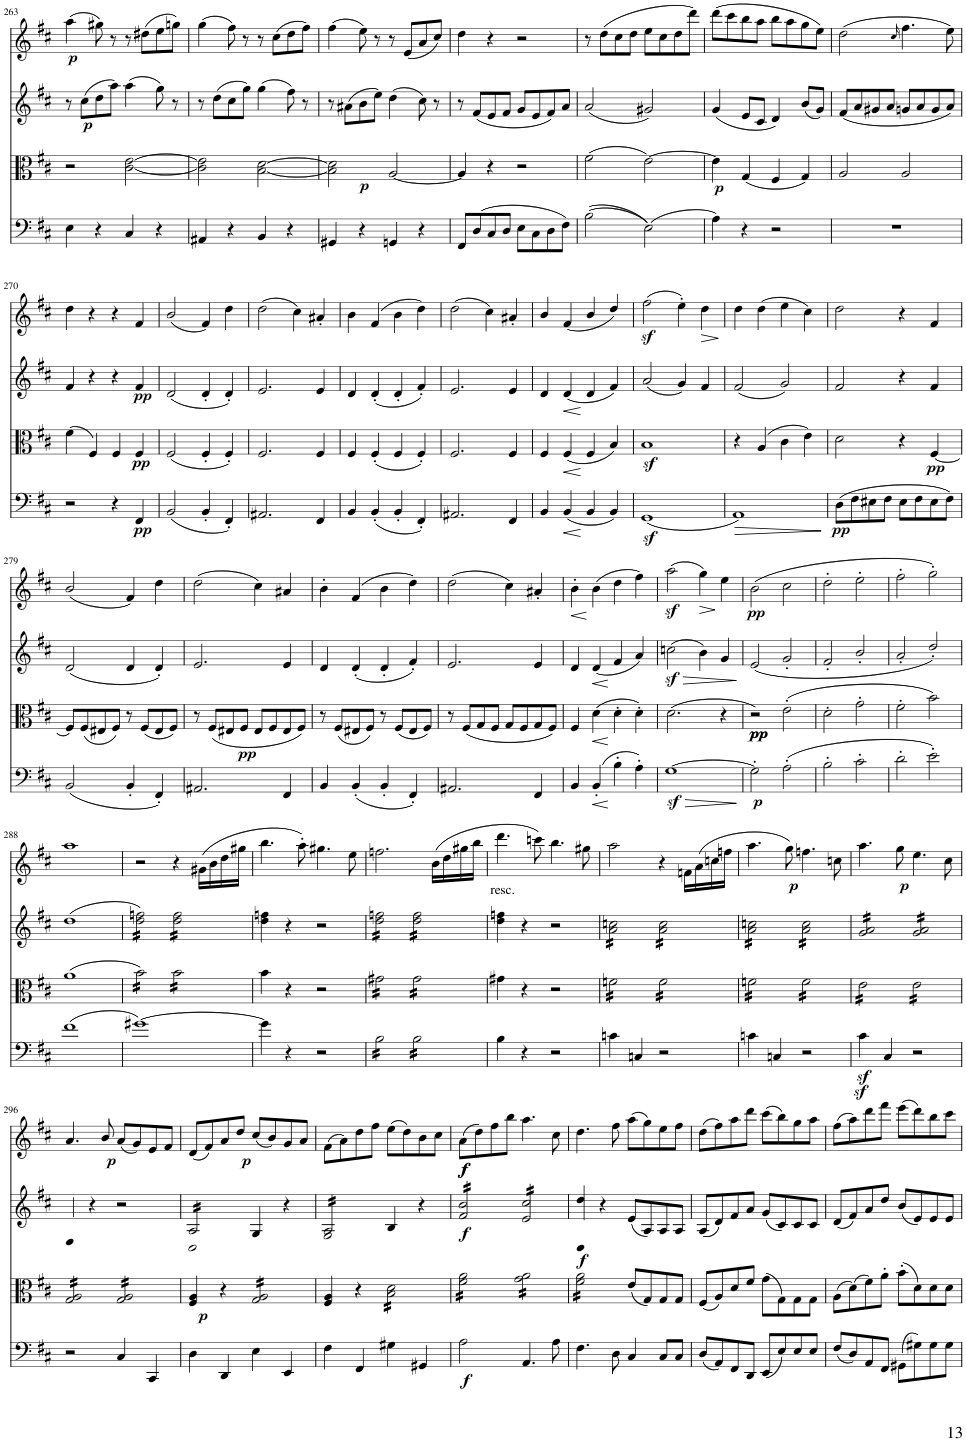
**kern	**dynam	**kern	**dynam	**kern	**dynam	**kern	**text	**dynam
*part4	*part4	*part3	*part3	*part2	*part2	*part1	*part1	*part1
*staff4	*staff4	*staff3	*staff3	*staff2	*staff2	*staff1	*staff1	*staff1
*I"Piano	*	*I"Piano	*	*I"Piano	*	*I"Piano	*	*
*I'Pno	*	*I'Pno	*	*I'Pno	*	*I'Pno	*	*
!!LO:PB:g=z
*clefF4	*	*clefC3	*	*clefG2	*	*clefG2	*	*
*k[f#c#]	*	*k[f#c#]	*	*k[f#c#]	*	*k[f#c#]	*	*
*M4/4	*	*M4/4	*	*M4/4	*	*M4/4	*	*
*met(c)	*	*met(c)	*	*met(c)	*	*met(c)	*	*
=263	=263	=263	=263	=263	=263	=263	=263	=263
!	!	!	!	!	!	!	!	!LO:DY:b
4E\	.	2r	.	8r	.	(4aa\	.	p
!	!	!	!	!	!LO:DY:b	!	!	!
.	.	.	.	(8cc#\L	p	.	.	.
4r	.	.	.	8dd\	.	8gg#X\)	.	.
.	.	.	.	8aa\J)	.	8r	.	.
4C#/	.	[2c#\ [2e\	.	(4aa\	.	8r	.	.
.	.	.	.	.	.	(8dd#X\L	.	.
4r	.	.	.	8gg\)	.	8ee\	.	.
.	.	.	.	8r	.	8ggn\J)	.	.
=264	=264	=264	=264	=264	=264	=264	=264	=264
4AA#X/	.	2c#\] 2e\]	.	8r	.	(4gg\	.	.
.	.	.	.	(8dd\L	.	.	.	.
4r	.	.	.	8cc#\	.	8ff#\)	.	.
.	.	.	.	8gg\J)	.	8r	.	.
4BB/	.	[2B\ [2d\	.	(4gg\	.	8r	.	.
.	.	.	.	.	.	(8cc#\L	.	.
4r	.	.	.	8ff#\)	.	8dd\	.	.
.	.	.	.	8r	.	8ff#\J)	.	.
=265	=265	=265	=265	=265	=265	=265	=265	=265
*	*	*^	*	*	*	*	*	*
4GG#X/	.	2B\] 2d\]	4ryy	.	8r	.	(4ff#\	.	.
.	.	.	.	.	(8a#X\L	.	.	.	.
!	!	!	!	!LO:DY:b	!	!	!	!	!
4r	.	.	2.ryy	p	8b\	.	8ee\)	.	.
.	.	.	.	.	8ee\J)	.	8r	.	.
4GGn/	.	[2A/	.	.	(4dd\	.	8r	.	.
.	.	.	.	.	.	.	(8e/L	.	.
4r	.	.	.	.	8cc#\)	.	8a/	.	.
.	.	.	.	.	8r	.	8cc#/J)	.	.
*	*	*v	*v	*	*	*	*	*	*
=266	=266	=266	=266	=266	=266	=266	=266	=266
8FF#/L	.	4A/]	.	8r	.	4dd\	.	.
(8D/	.	.	.	(8f#/L	.	.	.	.
8C#/	.	4r	.	8e/	.	4r	.	.
8D/J	.	.	.	8f#/J	.	.	.	.
8E\L	.	2r	.	8g/L	.	2r	.	.
8C#\	.	.	.	8e/	.	.	.	.
8D\	.	.	.	8f#/)	.	.	.	.
8F#\J)	.	.	.	8a/J	.	.	.	.
=267	=267	=267	=267	=267	=267	=267	=267	=267
((2B\	.	(2f#\	.	(2a/	.	8r	.	.
.	.	.	.	.	.	(8dd\L	.	.
.	.	.	.	.	.	8cc#\	.	.
.	.	.	.	.	.	8dd\J	.	.
(2E\))	.	[2e\)	.	2g#X/)	.	8ee\L	.	.
.	.	.	.	.	.	8cc#\	.	.
.	.	.	.	.	.	8dd\	.	.
.	.	.	.	.	.	8ddd\J)	.	.
=268	=268	=268	=268	=268	=268	=268	=268	=268
!	!	!	!LO:DY:b	!	!	!	!	!
4A\)	.	4e\]	p	(4g/	.	(8ddd\L	.	.
.	.	.	.	.	.	8ccc#\	.	.
4r	.	(4G/	.	8e/L	.	8bb\	.	.
.	.	.	.	8c#/J	.	8aa\J	.	.
2r	.	4F#/	.	4d/)	.	8bb\L	.	.
.	.	.	.	.	.	8aa\	.	.
.	.	4G/)	.	(8b/L	.	8gg\	.	.
.	.	.	.	8g/J)	.	8ee\J)	.	.
=269	=269	=269	=269	=269	=269	=269	=269	=269
1r	.	2A/	.	(8f#/L	.	(2dd\	.	.
.	.	.	.	8a/	.	.	.	.
.	.	.	.	8g#X/	.	.	.	.
.	.	.	.	8a/J	.	.	.	.
.	.	.	.	.	.	16qcc#/	.	.
.	.	2A/	.	8gn/L	.	4.ff#\	.	.
.	.	.	.	8a/	.	.	.	.
.	.	.	.	8g/	.	.	.	.
.	.	.	.	8a/J)	.	8ee\)	.	.
!!LO:LB:g=z
=270	=270	=270	=270	=270	=270	=270	=270	=270
2r	.	(4f#\	.	4f#/	.	4dd\	.	.
.	.	4F#/)	.	4r	.	4r	.	.
4r	.	4F#/	.	4r	.	4r	.	.
!	!LO:DY:b	!	!LO:DY:b	!	!LO:DY:b	!	!	!
4FF#/	pp	4F#/	pp	4f#/	pp	4f#/	.	.
=271	=271	=271	=271	=271	=271	=271	=271	=271
(2BB/	.	(2F#/	.	(2d/	.	(2b/	.	.
4BB'/	.	4F#'/	.	4d'/	.	4f#/)	.	.
4FF#'/)	.	4F#'/)	.	4d'/)	.	4dd\	.	.
=272	=272	=272	=272	=272	=272	=272	=272	=272
2.AA#X/	.	2.F#/	.	2.e/	.	(2dd\	.	.
.	.	.	.	.	.	4cc#\)	.	.
4FF#/	.	4F#/	.	4e/	.	4a#X'/	.	.
=273	=273	=273	=273	=273	=273	=273	=273	=273
4BB/	.	4F#/	.	4d/	.	4b\	.	.
(4BB'/	.	(4F#'/	.	(4d'/	.	(4f#/	.	.
4BB'/	.	4F#/	.	4d'/	.	4b\	.	.
4FF#'/)	.	4F#'/)	.	4f#'/)	.	4dd\)	.	.
=274	=274	=274	=274	=274	=274	=274	=274	=274
2.AA#X/	.	2.F#/	.	2.e/	.	(2dd\	.	.
.	.	.	.	.	.	4cc#\)	.	.
4FF#/	.	4F#/	.	4e/	.	4a#X'/	.	.
=275	=275	=275	=275	=275	=275	=275	=275	=275
4BB/	.	4F#/	.	4d/	.	4b/	.	.
!	!LO:HP:b	!	!LO:HP:b	!	!LO:HP:b	!	!	!
(4BB/	<	(4F#/	<	(4d/	<	(4f#/	.	.
4BB/	[	4F#/	[	4d/	[	4b/	.	.
4BB/)	.	4B/)	.	4f#/)	.	4dd/)	.	.
=276	=276	=276	=276	=276	=276	=276	=276	=276
(1GGz<	.	1Bz<	.	(2a/	.	(2ff#z<\	.	.
.	.	.	.	4g/)	.	4ee'\)	.	.
!	!	!	!	!	!	!	!	!LO:HP:b
.	.	.	.	4f#/	.	4dd\	.	>
.	.	.	.	.	.	.	.	]
=277	=277	=277	=277	=277	=277	=277	=277	=277
!	!LO:HP:b	!	!	!	!	!	!	!
1AA)	>	4r	.	(2f#/	.	4dd\	.	.
.	.	(4A/	.	.	.	(4dd\	.	.
.	.	4c#\	.	2g/)	.	4ee\	.	.
.	.	4e\)	.	.	.	4cc#\)	.	.
.	]	.	.	.	.	.	.	.
=278	=278	=278	=278	=278	=278	=278	=278	=278
!	!LO:DY:b	!	!	!	!	!	!	!
(8D\L	pp	2d\	.	2f#/	.	2dd\	.	.
8F#\	.	.	.	.	.	.	.	.
8E#X\	.	.	.	.	.	.	.	.
8F#\J	.	.	.	.	.	.	.	.
8E#\L	.	4r	.	4r	.	4r	.	.
8F#\	.	.	.	.	.	.	.	.
!	!	!	!LO:DY:b	!	!	!	!	!
8E#\	.	[4F#/	pp	4f#/	.	4f#/	.	.
8F#\J)	.	.	.	.	.	.	.	.
!!LO:LB:g=z
=279	=279	=279	=279	=279	=279	=279	=279	=279
(2BB/	.	8F#/L]	.	(2d/	.	(2b/	.	.
.	.	(8F#/	.	.	.	.	.	.
.	.	8E#X/	.	.	.	.	.	.
.	.	8F#/J)	.	.	.	.	.	.
4BB'/	.	8r	.	4d/	.	4f#/)	.	.
.	.	(8F#/L	.	.	.	.	.	.
4FF#'/)	.	8E#/	.	4d'/)	.	4dd\	.	.
.	.	8F#/J)	.	.	.	.	.	.
=280	=280	=280	=280	=280	=280	=280	=280	=280
2.AA#X/	.	8r	.	2.e/	.	(2dd\	.	.
.	.	(8F#/L	.	.	.	.	.	.
.	.	8E#X/	.	.	.	.	.	.
!	!	!	!LO:DY:b	!	!	!	!	!
.	.	8F#/J	pp	.	.	.	.	.
.	.	8E#/L	.	.	.	4cc#\)	.	.
.	.	8F#/	.	.	.	.	.	.
4FF#/	.	8E#/	.	4e/	.	4a#X/	.	.
.	.	8F#/J)	.	.	.	.	.	.
=281	=281	=281	=281	=281	=281	=281	=281	=281
4BB/	.	8r	.	4d/	.	4b'\	.	.
.	.	(8F#/L	.	.	.	.	.	.
(4BB'/	.	8E#X/	.	(4d'/	.	(4f#/	.	.
.	.	8F#/J)	.	.	.	.	.	.
4BB'/	.	8r	.	4d'/	.	4b\	.	.
.	.	(8F#/L	.	.	.	.	.	.
4FF#'/)	.	8E#/	.	4f#'/)	.	4dd\)	.	.
.	.	8F#/J)	.	.	.	.	.	.
=282	=282	=282	=282	=282	=282	=282	=282	=282
2.AA#X/	.	8r	.	2.e/	.	(2dd\	.	.
.	.	(8F#/L	.	.	.	.	.	.
.	.	8G/	.	.	.	.	.	.
.	.	8F#/J	.	.	.	.	.	.
.	.	8G/L	.	.	.	4cc#\)	.	.
.	.	8F#/	.	.	.	.	.	.
4FF#/	.	8G/	.	4e/	.	4a#X'/	.	.
.	.	8F#/J)	.	.	.	.	.	.
=283	=283	=283	=283	=283	=283	=283	=283	=283
!	!	!	!	!	!	!	!	!LO:HP:b
4BB/	.	4F#/	.	4d/	.	4b'\	.	<
!	!LO:HP:b	!	!LO:HP:b	!	!LO:HP:b	!	!	!
(4BB'/	<	(4d\	<	(4d/	<	(4b\	.	[
4B'\	[	4d'\	[	4f#/	[	4dd\	.	.
4A'\)	.	4d'\)	.	4a/)	.	4ff#\)	.	.
=284	=284	=284	=284	=284	=284	=284	=284	=284
!	!LO:HP:b	!	!	!	!LO:HP:b	!	!	!
[1Gz<	>	(2.d\	.	(2ccnz<\	>	(2aaz<\	.	.
!	!	!	!	!	!	!	!	!LO:HP:b
.	.	.	.	4b\)	.	4gg\)	.	>
.	.	4r	.	4g/	.	4ee\	.	]
.	]	.	.	.	]	.	.	.
=285	=285	=285	=285	=285	=285	=285	=285	=285
!	!LO:DY:b	!	!LO:DY:b	!	!	!	!	!
!	!	!	!LO:DY:n=1:b	!	!	!	!	!LO:DY:b
2G'\]	p	2r)	pp pp	(2e/	.	(2b\	.	pp
(2A'\	.	(2e'\	.	2g'/	.	2cc#\	.	.
=286	=286	=286	=286	=286	=286	=286	=286	=286
2B'\	.	2d'\	.	2f#'/	.	2dd'\	.	.
2c#'\	.	2g'\	.	2b'/	.	2ee'\	.	.
=287	=287	=287	=287	=287	=287	=287	=287	=287
2d'\	.	2f#'\	.	2a'/	.	2ff#'\	.	.
2e'\)	.	2b\)	.	2dd'/)	.	2gg'\)	.	.
!!LO:LB:g=z
=288	=288	=288	=288	=288	=288	=288	=288	=288
(1f#	.	(1a	.	(1dd	.	1aa	.	.
=289	=289	=289	=289	=289	=289	=289	=289	=289
*	*	*tremolo	*	*	*	*	*	*
*	*	*	*	*tremolo	*	*	*	*
[1g#X)	.	16b\)LL	.	16dd\ 16ffn\)LL	.	2r	.	.
.	.	16b\)	.	16dd\ 16ffn\)	.	.	.	.
.	.	16b\)	.	16dd\ 16ffn\)	.	.	.	.
.	.	16b\)	.	16dd\ 16ffn\)	.	.	.	.
.	.	16b\)	.	16dd\ 16ffn\)	.	.	.	.
.	.	16b\)	.	16dd\ 16ffn\)	.	.	.	.
.	.	16b\)	.	16dd\ 16ffn\)	.	.	.	.
.	.	16b\)JJ	.	16dd\ 16ffn\)JJ	.	.	.	.
.	.	16b\LL	.	16dd\ 16ff\LL	.	4r	.	.
.	.	16b\	.	16dd\ 16ff\	.	.	.	.
.	.	16b\	.	16dd\ 16ff\	.	.	.	.
.	.	16b\	.	16dd\ 16ff\	.	.	.	.
.	.	16b\	.	16dd\ 16ff\	.	(16g#X\LL	.	.
.	.	16b\	.	16dd\ 16ff\	.	16b\	.	.
.	.	16b\	.	16dd\ 16ff\	.	16dd\	.	.
.	.	16b\JJ	.	16dd\ 16ff\JJ	.	16gg#X\JJ	.	.
*	*	*	*	*Xtremolo	*	*	*	*
*	*	*Xtremolo	*	*	*	*	*	*
=290	=290	=290	=290	=290	=290	=290	=290	=290
4g#\]	.	4b\	.	4dd\ 4ffn\	.	4.bb\	.	.
4r	.	4r	.	4r	.	.	.	.
.	.	.	.	.	.	8aa'\)	.	.
2r	.	2r	.	2r	.	4.gg#X\	.	.
.	.	.	.	.	.	8ee\	.	.
=291	=291	=291	=291	=291	=291	=291	=291	=291
*tremolo	*	*	*	*	*	*	*	*
*	*	*tremolo	*	*	*	*	*	*
*	*	*	*	*tremolo	*	*	*	*
16B\LL	.	16g#X\LL	.	16dd\ 16ffn\LL	.	2.ffn\	.	.
16B\	.	16g#X\	.	16dd\ 16ffn\	.	.	.	.
16B\	.	16g#X\	.	16dd\ 16ffn\	.	.	.	.
16B\	.	16g#X\	.	16dd\ 16ffn\	.	.	.	.
16B\	.	16g#X\	.	16dd\ 16ffn\	.	.	.	.
16B\	.	16g#X\	.	16dd\ 16ffn\	.	.	.	.
16B\	.	16g#X\	.	16dd\ 16ffn\	.	.	.	.
16B\JJ	.	16g#X\JJ	.	16dd\ 16ffn\JJ	.	.	.	.
16B\LL	.	16g#\LL	.	16dd\ 16ff\LL	.	.	.	.
16B\	.	16g#\	.	16dd\ 16ff\	.	.	.	.
16B\	.	16g#\	.	16dd\ 16ff\	.	.	.	.
16B\	.	16g#\	.	16dd\ 16ff\	.	.	.	.
16B\	.	16g#\	.	16dd\ 16ff\	.	(16b\LL	.	.
16B\	.	16g#\	.	16dd\ 16ff\	.	16dd\	.	.
16B\	.	16g#\	.	16dd\ 16ff\	.	16gg#X\	.	.
16B\JJ	.	16g#\JJ	.	16dd\ 16ff\JJ	.	16bb\JJ	.	.
*	*	*	*	*Xtremolo	*	*	*	*
*	*	*Xtremolo	*	*	*	*	*	*
*Xtremolo	*	*	*	*	*	*	*	*
=292	=292	=292	=292	=292	=292	=292	=292	=292
!	!	!	!	!	!	!	!LO:LY:b	!
4B\	.	4g#X\	.	4dd\ 4ffn\	.	4.ddd\	resc.	.
4r	.	4r	.	4r	.	.	.	.
.	.	.	.	.	.	8cccn\)	.	.
2r	.	2r	.	2r	.	4.bb\	.	.
.	.	.	.	.	.	8gg#X\	.	.
=293	=293	=293	=293	=293	=293	=293	=293	=293
*	*	*tremolo	*	*	*	*	*	*
*	*	*	*	*tremolo	*	*	*	*
4cn\	.	16fn\LL	.	16a\ 16ccn\LL	.	2aa\	.	.
.	.	16fn\	.	16a\ 16ccn\	.	.	.	.
.	.	16fn\	.	16a\ 16ccn\	.	.	.	.
.	.	16fn\	.	16a\ 16ccn\	.	.	.	.
4Cn/	.	16fn\	.	16a\ 16ccn\	.	.	.	.
.	.	16fn\	.	16a\ 16ccn\	.	.	.	.
.	.	16fn\	.	16a\ 16ccn\	.	.	.	.
.	.	16fn\JJ	.	16a\ 16ccn\JJ	.	.	.	.
2r	.	16f\LL	.	16a\ 16cc\LL	.	4r	.	.
.	.	16f\	.	16a\ 16cc\	.	.	.	.
.	.	16f\	.	16a\ 16cc\	.	.	.	.
.	.	16f\	.	16a\ 16cc\	.	.	.	.
.	.	16f\	.	16a\ 16cc\	.	16fn\LL	.	.
.	.	16f\	.	16a\ 16cc\	.	(16a\	.	.
.	.	16f\	.	16a\ 16cc\	.	16ccn\	.	.
.	.	16f\JJ	.	16a\ 16cc\JJ	.	16ffn\JJ	.	.
=294	=294	=294	=294	=294	=294	=294	=294	=294
4cn\	.	16fn\LL	.	16a\ 16ccn\LL	.	4.aa\	.	.
.	.	16fn\	.	16a\ 16ccn\	.	.	.	.
.	.	16fn\	.	16a\ 16ccn\	.	.	.	.
.	.	16fn\	.	16a\ 16ccn\	.	.	.	.
4Cn/	.	16fn\	.	16a\ 16ccn\	.	.	.	.
.	.	16fn\	.	16a\ 16ccn\	.	.	.	.
!	!	!	!	!	!	!	!	!LO:DY:b
.	.	16fn\	.	16a\ 16ccn\	.	8gg\)	.	p
.	.	16fn\JJ	.	16a\ 16ccn\JJ	.	.	.	.
2r	.	16f\LL	.	16a\ 16cc\LL	.	4.ffn\	.	.
.	.	16f\	.	16a\ 16cc\	.	.	.	.
.	.	16f\	.	16a\ 16cc\	.	.	.	.
.	.	16f\	.	16a\ 16cc\	.	.	.	.
.	.	16f\	.	16a\ 16cc\	.	.	.	.
.	.	16f\	.	16a\ 16cc\	.	.	.	.
.	.	16f\	.	16a\ 16cc\	.	8ccn\	.	.
.	.	16f\JJ	.	16a\ 16cc\JJ	.	.	.	.
=295	=295	=295	=295	=295	=295	=295	=295	=295
4c#z<\	.	16e\LL	.	16g/ 16a/LL	.	4.aa\	.	.
.	.	16e\	.	16g/ 16a/	.	.	.	.
.	.	16e\	.	16g/ 16a/	.	.	.	.
.	.	16e\	.	16g/ 16a/	.	.	.	.
4C#/	.	16e\	.	16g/ 16a/	.	.	.	.
.	.	16e\	.	16g/ 16a/	.	.	.	.
!	!	!	!	!	!	!	!	!LO:DY:b
.	.	16e\	.	16g/ 16a/	.	8gg\	.	p
.	.	16e\JJ	.	16g/ 16a/JJ	.	.	.	.
2r	.	16e\LL	.	16g/ 16a/LL	.	4.ee\	.	.
.	.	16e\	.	16g/ 16a/	.	.	.	.
.	.	16e\	.	16g/ 16a/	.	.	.	.
.	.	16e\	.	16g/ 16a/	.	.	.	.
.	.	16e\	.	16g/ 16a/	.	.	.	.
.	.	16e\	.	16g/ 16a/	.	.	.	.
.	.	16e\	.	16g/ 16a/	.	8cc#\	.	.
.	.	16e\JJ	.	16g/ 16a/JJ	.	.	.	.
*	*	*	*	*Xtremolo	*	*	*	*
!!LO:LB:g=z
=296	=296	=296	=296	=296	=296	=296	=296	=296
2r	.	16G/ 16A/LL	.	4e/	.	4.a/	.	.
.	.	16G/ 16A/	.	.	.	.	.	.
.	.	16G/ 16A/	.	.	.	.	.	.
.	.	16G/ 16A/	.	.	.	.	.	.
.	.	16G/ 16A/	.	4r	.	.	.	.
.	.	16G/ 16A/	.	.	.	.	.	.
!	!	!	!	!	!	!	!	!LO:DY:b
.	.	16G/ 16A/	.	.	.	8b/	.	p
.	.	16G/ 16A/JJ	.	.	.	.	.	.
4C#/	.	16G/ 16A/LL	.	2r	.	(8a/L	.	.
.	.	16G/ 16A/	.	.	.	.	.	.
.	.	16G/ 16A/	.	.	.	8g/)	.	.
.	.	16G/ 16A/	.	.	.	.	.	.
4CC#/	.	16G/ 16A/	.	.	.	8e/	.	.
.	.	16G/ 16A/	.	.	.	.	.	.
.	.	16G/ 16A/	.	.	.	8f#/J	.	.
.	.	16G/ 16A/JJ	.	.	.	.	.	.
*	*	*Xtremolo	*	*	*	*	*	*
=297	=297	=297	=297	=297	=297	=297	=297	=297
!	!	!	!LO:DY:b	!	!	!	!	!
*	*	*	*	*tremolo	*	*	*	*
4D\	.	4F#/ 4A/	p	16A/ 16d/LL	.	(8d/L	.	.
.	.	.	.	16A/ 16d/	.	.	.	.
.	.	.	.	16A/ 16d/	.	8f#/)	.	.
.	.	.	.	16A/ 16d/	.	.	.	.
4DD/	.	4r	.	16A/ 16d/	.	8a/	.	.
.	.	.	.	16A/ 16d/	.	.	.	.
!	!	!	!	!	!	!	!	!LO:DY:b
.	.	.	.	16A/ 16d/	.	8dd/J	.	p
.	.	.	.	16A/ 16d/JJ	.	.	.	.
*	*	*	*	*Xtremolo	*	*	*	*
*	*	*tremolo	*	*	*	*	*	*
4E\	.	16G/ 16A/LL	.	4G/	.	(8cc#/L	.	.
.	.	16G/ 16A/	.	.	.	.	.	.
.	.	16G/ 16A/	.	.	.	8b/)	.	.
.	.	16G/ 16A/	.	.	.	.	.	.
4EE/	.	16G/ 16A/	.	4r	.	8g/	.	.
.	.	16G/ 16A/	.	.	.	.	.	.
.	.	16G/ 16A/	.	.	.	8a/J	.	.
.	.	16G/ 16A/JJ	.	.	.	.	.	.
*	*	*Xtremolo	*	*	*	*	*	*
=298	=298	=298	=298	=298	=298	=298	=298	=298
*	*	*	*	*tremolo	*	*	*	*
4F#\	.	4F#/ 4A/	.	16A/ 16f#/LL	.	(8f#\L	.	.
.	.	.	.	16A/ 16f#/	.	.	.	.
.	.	.	.	16A/ 16f#/	.	8a\)	.	.
.	.	.	.	16A/ 16f#/	.	.	.	.
4FF#/	.	4r	.	16A/ 16f#/	.	8dd\	.	.
.	.	.	.	16A/ 16f#/	.	.	.	.
.	.	.	.	16A/ 16f#/	.	8ff#\J	.	.
.	.	.	.	16A/ 16f#/JJ	.	.	.	.
*	*	*	*	*Xtremolo	*	*	*	*
*	*	*tremolo	*	*	*	*	*	*
4G#X\	.	16B\ 16d\LL	.	4B/	.	(8ee\L	.	.
.	.	16B\ 16d\	.	.	.	.	.	.
.	.	16B\ 16d\	.	.	.	8dd\)	.	.
.	.	16B\ 16d\	.	.	.	.	.	.
4GG#X/	.	16B\ 16d\	.	4r	.	8b\	.	.
.	.	16B\ 16d\	.	.	.	.	.	.
.	.	16B\ 16d\	.	.	.	8cc#\J	.	.
.	.	16B\ 16d\JJ	.	.	.	.	.	.
=299	=299	=299	=299	=299	=299	=299	=299	=299
!	!LO:DY:b	!	!	!	!LO:DY:b	!	!	!LO:DY:b
!	!	!	!	!	!	!	!	!LO:DY:n=1:b
*	*	*	*	*tremolo	*	*	*	*
2A\	f	16f#\ 16a\LL	.	16f#/ 16dd/LL	f	(8a\L	.	f f
.	.	16f#\ 16a\	.	16f#/ 16dd/	.	.	.	.
.	.	16f#\ 16a\	.	16f#/ 16dd/	.	8dd\)	.	.
.	.	16f#\ 16a\	.	16f#/ 16dd/	.	.	.	.
.	.	16f#\ 16a\	.	16f#/ 16dd/	.	8ff#\	.	.
.	.	16f#\ 16a\	.	16f#/ 16dd/	.	.	.	.
.	.	16f#\ 16a\	.	16f#/ 16dd/	.	8bb\J	.	.
.	.	16f#\ 16a\JJ	.	16f#/ 16dd/JJ	.	.	.	.
4.AA/	.	16g\ 16a\LL	.	16e/ 16cc#/LL	.	4.aa\	.	.
.	.	16g\ 16a\	.	16e/ 16cc#/	.	.	.	.
.	.	16g\ 16a\	.	16e/ 16cc#/	.	.	.	.
.	.	16g\ 16a\	.	16e/ 16cc#/	.	.	.	.
.	.	16g\ 16a\	.	16e/ 16cc#/	.	.	.	.
.	.	16g\ 16a\	.	16e/ 16cc#/	.	.	.	.
8A\	.	16g\ 16a\	.	16e/ 16cc#/	.	8cc#\	.	.
.	.	16g\ 16a\JJ	.	16e/ 16cc#/JJ	.	.	.	.
*	*	*	*	*Xtremolo	*	*	*	*
=300	=300	=300	=300	=300	=300	=300	=300	=300
!	!	!	!	!	!LO:DY:b	!	!	!
4.F#\	.	16f#\ 16a\LL	.	4d/ 4dd/	f	4.dd\	.	.
.	.	16f#\ 16a\	.	.	.	.	.	.
.	.	16f#\ 16a\	.	.	.	.	.	.
.	.	16f#\ 16a\	.	.	.	.	.	.
.	.	16f#\ 16a\	.	4r	.	.	.	.
.	.	16f#\ 16a\	.	.	.	.	.	.
8D\	.	16f#\ 16a\	.	.	.	8ff#\	.	.
.	.	16f#\ 16a\JJ	.	.	.	.	.	.
*	*	*Xtremolo	*	*	*	*	*	*
4C#/	.	(8e/L	.	(8e/L	.	(8aa\L	.	.
.	.	8G/)	.	8A/)	.	8gg\)	.	.
8C#/L	.	8G/	.	8A/	.	8ee\	.	.
8C#/J	.	8G/J	.	8A/J	.	8ff#\J	.	.
=301	=301	=301	=301	=301	=301	=301	=301	=301
(8D/L	.	(8F#/L	.	(8A/L	.	(8dd\L	.	.
8AA/)	.	8A/)	.	8d/)	.	8ff#\)	.	.
8FF#/	.	8d/	.	8f#/	.	8aa\	.	.
8DD/J	.	8f#/J	.	8a/J	.	8ddd\J	.	.
(8EE/L	.	(8g\L	.	(8g/L	.	(8ccc#\L	.	.
8E/)	.	8G\)	.	8c#/)	.	8bb\)	.	.
8E/	.	8G\	.	8c#/	.	8gg\	.	.
8E/J	.	8G\J	.	8c#/J	.	8aa\J	.	.
=302	=302	=302	=302	=302	=302	=302	=302	=302
(8F#/L	.	(8A\L	.	(8d/L	.	(8ff#\L	.	.
8D/)	.	(8d\)	.	8f#/)	.	8aa\)	.	.
8AA/	.	8f#\)	.	8a/	.	8ddd\	.	.
8FF#/J	.	8a'\J	.	8dd/J	.	8fff#\J	.	.
(8GG#X\L	.	(8b'\L	.	(8b/L	.	(8eee\L	.	.
8G#X\)	.	8d\)	.	8e/)	.	8ddd\)	.	.
8G#\	.	8d\	.	8e/	.	8bb\	.	.
8G#\J	.	8d\J	.	8e/J	.	8ccc#\J	.	.
=	=	=	=	=	=	=	=	=
*-	*-	*-	*-	*-	*-	*-	*-	*-
